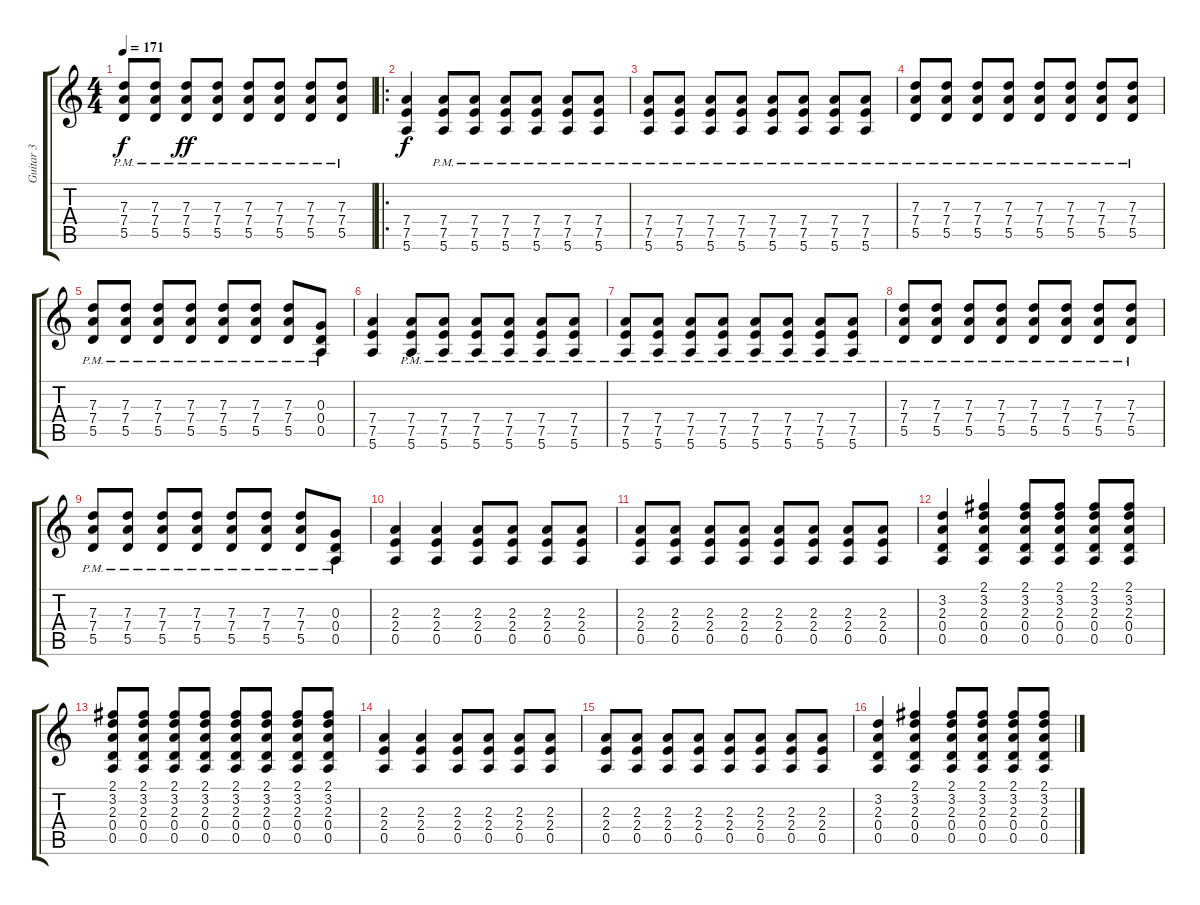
\track ("Guitar 3" "Guitar 3") {instrument overdrivenguitar}
\staff {score tabs}
\tuning (E4 B3 G3 D3 A2 E2) {hide}
\ts (4 4)
\tempo 171
\clef g2
\ks c
(7.3{pm} 7.4{pm} 5.5{pm}).8{dy f} (7.3{pm} 7.4{pm} 5.5{pm}).8 (7.3{pm} 7.4{pm} 5.5{pm}).8{dy ff} (7.3{pm} 7.4{pm} 5.5{pm}).8 (7.3{pm} 7.4{pm} 5.5{pm}).8 (7.3{pm} 7.4{pm} 5.5{pm}).8 (7.3{pm} 7.4{pm} 5.5{pm}).8 (7.3{pm} 7.4{pm} 5.5{pm}).8 |
\ro
(7.4 7.5 5.6).4{dy f} (7.4{pm} 7.5{pm} 5.6{pm}).8 (7.4{pm} 7.5{pm} 5.6{pm}).8 (7.4{pm} 7.5{pm} 5.6{pm}).8 (7.4{pm} 7.5{pm} 5.6{pm}).8 (7.4{pm} 7.5{pm} 5.6{pm}).8 (7.4{pm} 7.5{pm} 5.6{pm}).8 |
(7.4{pm} 7.5{pm} 5.6{pm}).8 (7.4{pm} 7.5{pm} 5.6{pm}).8 (7.4{pm} 7.5{pm} 5.6{pm}).8 (7.4{pm} 7.5{pm} 5.6{pm}).8 (7.4{pm} 7.5{pm} 5.6{pm}).8 (7.4{pm} 7.5{pm} 5.6{pm}).8 (7.4{pm} 7.5{pm} 5.6{pm}).8 (7.4{pm} 7.5{pm} 5.6{pm}).8 |
(7.3{pm} 7.4{pm} 5.5{pm}).8 (7.3{pm} 7.4{pm} 5.5{pm}).8 (7.3{pm} 7.4{pm} 5.5{pm}).8 (7.3{pm} 7.4{pm} 5.5{pm}).8 (7.3{pm} 7.4{pm} 5.5{pm}).8 (7.3{pm} 7.4{pm} 5.5{pm}).8 (7.3{pm} 7.4{pm} 5.5{pm}).8 (7.3{pm} 7.4{pm} 5.5{pm}).8 |
(7.3{pm} 7.4{pm} 5.5{pm}).8 (7.3{pm} 7.4{pm} 5.5{pm}).8 (7.3{pm} 7.4{pm} 5.5{pm}).8 (7.3{pm} 7.4{pm} 5.5{pm}).8 (7.3{pm} 7.4{pm} 5.5{pm}).8 (7.3{pm} 7.4{pm} 5.5{pm}).8 (7.3{pm} 7.4{pm} 5.5{pm}).8 (0.3{pm} 0.4{pm} 0.5{pm}).8 |
(7.4 7.5 5.6).4 (7.4{pm} 7.5{pm} 5.6{pm}).8 (7.4{pm} 7.5{pm} 5.6{pm}).8 (7.4{pm} 7.5{pm} 5.6{pm}).8 (7.4{pm} 7.5{pm} 5.6{pm}).8 (7.4{pm} 7.5{pm} 5.6{pm}).8 (7.4{pm} 7.5{pm} 5.6{pm}).8 |
(7.4{pm} 7.5{pm} 5.6{pm}).8 (7.4{pm} 7.5{pm} 5.6{pm}).8 (7.4{pm} 7.5{pm} 5.6{pm}).8 (7.4{pm} 7.5{pm} 5.6{pm}).8 (7.4{pm} 7.5{pm} 5.6{pm}).8 (7.4{pm} 7.5{pm} 5.6{pm}).8 (7.4{pm} 7.5{pm} 5.6{pm}).8 (7.4{pm} 7.5{pm} 5.6{pm}).8 |
(7.3{pm} 7.4{pm} 5.5{pm}).8 (7.3{pm} 7.4{pm} 5.5{pm}).8 (7.3{pm} 7.4{pm} 5.5{pm}).8 (7.3{pm} 7.4{pm} 5.5{pm}).8 (7.3{pm} 7.4{pm} 5.5{pm}).8 (7.3{pm} 7.4{pm} 5.5{pm}).8 (7.3{pm} 7.4{pm} 5.5{pm}).8 (7.3{pm} 7.4{pm} 5.5{pm}).8 |
(7.3{pm} 7.4{pm} 5.5{pm}).8 (7.3{pm} 7.4{pm} 5.5{pm}).8 (7.3{pm} 7.4{pm} 5.5{pm}).8 (7.3{pm} 7.4{pm} 5.5{pm}).8 (7.3{pm} 7.4{pm} 5.5{pm}).8 (7.3{pm} 7.4{pm} 5.5{pm}).8 (7.3{pm} 7.4{pm} 5.5{pm}).8 (0.3{pm} 0.4{pm} 0.5{pm}).8 |
(2.3 2.4 0.5).4 (2.3 2.4 0.5).4 (2.3 2.4 0.5).8 (2.3 2.4 0.5).8 (2.3 2.4 0.5).8 (2.3 2.4 0.5).8 |
(2.3 2.4 0.5).8 (2.3 2.4 0.5).8 (2.3 2.4 0.5).8 (2.3 2.4 0.5).8 (2.3 2.4 0.5).8 (2.3 2.4 0.5).8 (2.3 2.4 0.5).8 (2.3 2.4 0.5).8 |
(3.2 2.3 0.4 0.5).4 (2.1 3.2 2.3 0.4 0.5).4 (2.1 3.2 2.3 0.4 0.5).8 (2.1 3.2 2.3 0.4 0.5).8 (2.1 3.2 2.3 0.4 0.5).8 (2.1 3.2 2.3 0.4 0.5).8 |
(2.1 3.2 2.3 0.4 0.5).8 (2.1 3.2 2.3 0.4 0.5).8 (2.1 3.2 2.3 0.4 0.5).8 (2.1 3.2 2.3 0.4 0.5).8 (2.1 3.2 2.3 0.4 0.5).8 (2.1 3.2 2.3 0.4 0.5).8 (2.1 3.2 2.3 0.4 0.5).8 (2.1 3.2 2.3 0.4 0.5).8 |
(2.3 2.4 0.5).4 (2.3 2.4 0.5).4 (2.3 2.4 0.5).8 (2.3 2.4 0.5).8 (2.3 2.4 0.5).8 (2.3 2.4 0.5).8 |
(2.3 2.4 0.5).8 (2.3 2.4 0.5).8 (2.3 2.4 0.5).8 (2.3 2.4 0.5).8 (2.3 2.4 0.5).8 (2.3 2.4 0.5).8 (2.3 2.4 0.5).8 (2.3 2.4 0.5).8 |
(3.2 2.3 0.4 0.5).4 (2.1 3.2 2.3 0.4 0.5).4 (2.1 3.2 2.3 0.4 0.5).8 (2.1 3.2 2.3 0.4 0.5).8 (2.1 3.2 2.3 0.4 0.5).8 (2.1 3.2 2.3 0.4 0.5).8
